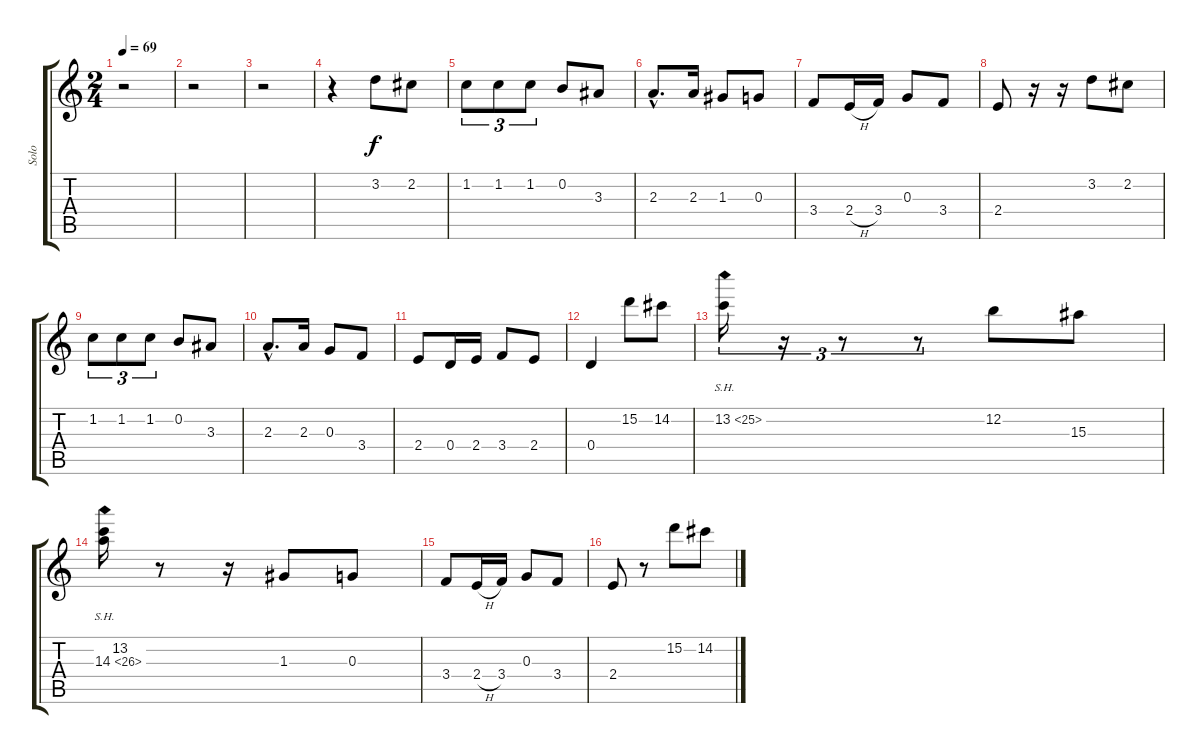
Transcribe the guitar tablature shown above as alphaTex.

\track ("Solo" "Solo") {instrument distortionguitar}
\staff {score tabs}
\tuning (E4 B3 G3 D3 A2 E2) {hide}
\ts (2 4)
\tempo 69
\clef g2
\ks c
r.2{dy f instrument distortionguitar} |
r.2 |
r.2 |
r.4 3.2.8 2.2.8 |
1.2.8{tu (3 2)} 1.2.8{tu (3 2)} 1.2.8{tu (3 2)} 0.2.8 3.3.8 |
2.3{hac}.8{d} 2.3.16 1.3.8 0.3.8 |
3.4.8 2.4{h}.16 3.4.16 0.3.8 3.4.8 |
2.4.8 r.16 r.16 3.2.8 2.2.8 |
1.2.8{tu (3 2)} 1.2.8{tu (3 2)} 1.2.8{tu (3 2)} 0.2.8 3.3.8 |
2.3{hac}.8{d} 2.3.16 0.3.8 3.4.8 |
2.4.8 0.4.16 2.4.16 3.4.8 2.4.8 |
0.4.4 15.2.8 14.2.8 |
13.2{sh 12}.16{tu (3 2) instrument guitarharmonics} r.16{tu (3 2)} r.8{tu (3 2)} r.8{tu (3 2)} 12.2.8{instrument distortionguitar} 15.3.8 |
(13.2 14.3{sh 12}).16{instrument guitarharmonics} r.8 r.16{instrument distortionguitar} 1.3.8{instrument distortionguitar} 0.3.8 |
3.4.8 2.4{h}.16 3.4.16 0.3.8 3.4.8 |
2.4.8 r.8 15.2.8 14.2.8
